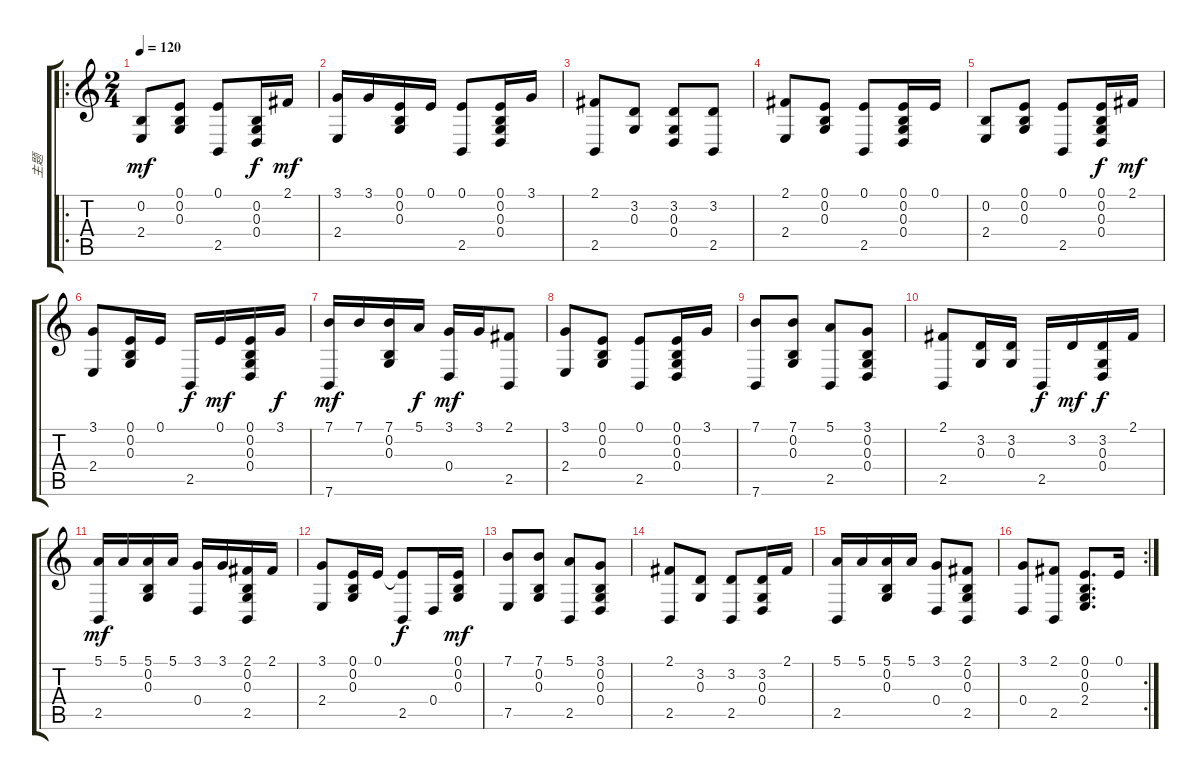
\track ("主题" "主题") {instrument orchestralharp}
\staff {score tabs}
\tuning (E4 B3 G3 D3 A2 E2) {hide}
\ro
\ts (2 4)
\tempo 120
\clef g2
\ks c
(0.2 2.4).8{dy mf} (0.1 0.2 0.3).8 (0.1 2.5).8 (0.2 0.3 0.4).16{dy f} 2.1.16{dy mf} |
(3.1 2.4).16 3.1.16 (0.1 0.2 0.3).16 0.1.16 (0.1 2.5).8 (0.1 0.2 0.3 0.4).16 3.1.16 |
(2.1 2.5).8 (3.2 0.3).8 (3.2 0.3 0.4).8 (3.2 2.5).8 |
(2.1 2.4).8 (0.1 0.2 0.3).8 (0.1 2.5).8 (0.1 0.2 0.3 0.4).16 0.1.16 |
(0.2 2.4).8 (0.1 0.2 0.3).8 (0.1 2.5).8 (0.1 0.2 0.3 0.4).16{dy f} 2.1.16{dy mf} |
(3.1 2.4).8 (0.1 0.2 0.3).16 0.1.16 2.5.16{dy f} 0.1.16{dy mf} (0.1 0.2 0.3 0.4).16 3.1.16{dy f} |
(7.1 7.6).16{dy mf} 7.1.16 (7.1 0.2 0.3).16 5.1.16{dy f} (3.1 0.4).16{dy mf} 3.1.16 (2.1 2.5).8 |
(3.1 2.4).8 (0.1 0.2 0.3).8 (0.1 2.5).8 (0.1 0.2 0.3 0.4).16 3.1.16 |
(7.1 7.6).8 (7.1 0.2 0.3).8 (5.1 2.5).8 (3.1 0.2 0.3 0.4).8 |
(2.1 2.5).8 (3.2 0.3).16 (3.2 0.3).16 2.5.16{dy f} 3.2.16{dy mf} (3.2 0.3 0.4).16{dy f} 2.1.16 |
(5.1 2.5).16{dy mf} 5.1.16 (5.1 0.2 0.3).16 5.1.16 (3.1 0.4).16 3.1.16 (2.1 0.2 0.3 2.5).16 2.1.16 |
(3.1 2.4).8 (0.1 0.2 0.3).16 0.1.16 (0.1{t} 2.5).8{dy f} 0.4.16 (0.1 0.2 0.3).16{dy mf} |
(7.1 7.5).8 (7.1 0.2 0.3).8 (5.1 2.5).8 (3.1 0.2 0.3 0.4).8 |
(2.1 2.5).8 (3.2 0.3).8 (3.2 2.5).8 (3.2 0.3 0.4).16 2.1.16 |
(5.1 2.5).16 5.1.16 (5.1 0.2 0.3).16 5.1.16 (3.1 0.4).8 (2.1 0.2 0.3 2.5).8 |
\rc 2
(3.1 0.4).8 (2.1 2.5).8 (0.1 0.2 0.3 2.4).8{d} 0.1.16
